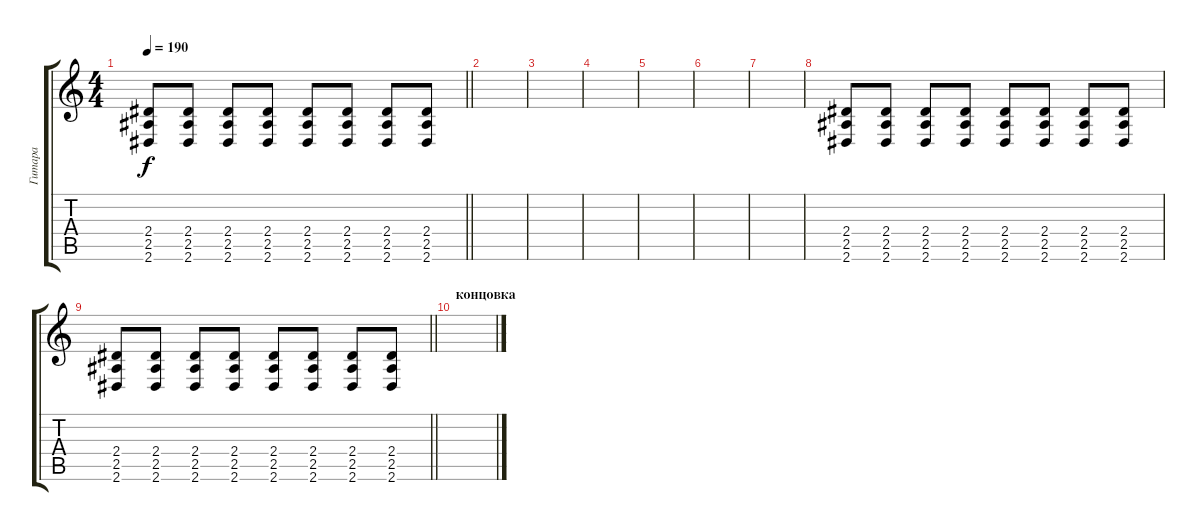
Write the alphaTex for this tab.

\track ("Гитара" "Гитара") {instrument distortionguitar}
\staff {score tabs}
\tuning (Eb4 Bb3 Gb3 Db3 Ab2 Db2) {hide}
\ts (4 4)
\tempo 190
\clef g2
\barLineRight lightlight
\ks c
(2.4 2.5 2.6).8{dy f} (2.4 2.5 2.6).8 (2.4 2.5 2.6).8 (2.4 2.5 2.6).8 (2.4 2.5 2.6).8 (2.4 2.5 2.6).8 (2.4 2.5 2.6).8 (2.4 2.5 2.6).8 |
|
|
|
|
|
|
(2.4 2.5 2.6).8 (2.4 2.5 2.6).8 (2.4 2.5 2.6).8 (2.4 2.5 2.6).8 (2.4 2.5 2.6).8 (2.4 2.5 2.6).8 (2.4 2.5 2.6).8 (2.4 2.5 2.6).8 |
\barLineRight lightlight
(2.4 2.5 2.6).8 (2.4 2.5 2.6).8 (2.4 2.5 2.6).8 (2.4 2.5 2.6).8 (2.4 2.5 2.6).8 (2.4 2.5 2.6).8 (2.4 2.5 2.6).8 (2.4 2.5 2.6).8 |
\section ("" "концовка")
